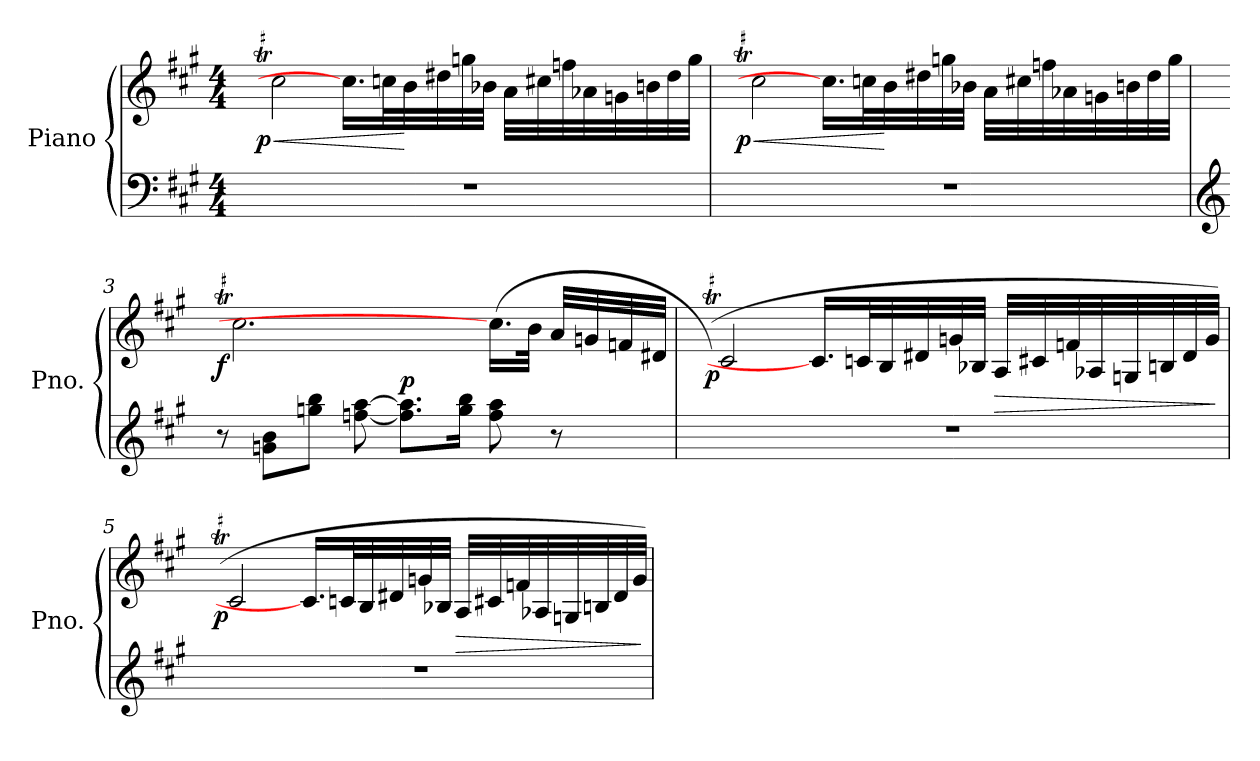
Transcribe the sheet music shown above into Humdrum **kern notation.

**kern	**kern	**dynam
*part1	*part1	*part1
*staff2	*staff1	*staff1/2
*I"Piano	*	*
*I'Pno.	*	*
*clefF4	*clefG2	*
*k[f#c#g#]	*k[f#c#g#]	*
*M4/4	*M4/4	*
*MM70	*MM70	*
=1	=1	=1
!	!LO:TR:acc=#	!LO:HP:b
*	*^	*
!	!	!	!LO:DY:n=1:b
1r	[2cc#X;<T\yy	2cc#\	< p
.	16.cc#\LL]	2ryy	.
.	32ccnTTT\L	.	.
.	32b\	.	[
.	32dd#X\	.	.
.	32ggn\	.	.
.	32b-X\JJJ	.	.
.	32a\LLL	.	.
.	32cc#X\	.	.
.	32ffn\	.	.
.	32a-X\	.	.
.	32gn\	.	.
.	32bn\	.	.
.	32dd#\	.	.
.	32gg\JJJ	.	.
=2	=2	=2	=2
!	!LO:TR:acc=#	!	!LO:HP:b
!	!	!	!LO:DY:n=1:b
1r	[2cc#X;<T\yy	2cc#\	< p
.	16.cc#\LL]	2ryy	.
.	32ccnTTT\L	.	.
.	32b\	.	[
.	32dd#X\	.	.
.	32ggn\	.	.
.	32b-X\JJJ	.	.
.	32a\LLL	.	.
.	32cc#X\	.	.
.	32ffn\	.	.
.	32a-X\	.	.
.	32gn\	.	.
.	32bn\	.	.
.	32dd#\	.	.
.	32gg\JJJ	.	.
!!LO:LB:g=z	!!
=3	=3	=3	=3
*clefG2	*	*	*
!	!LO:TR:acc=#	!	!LO:DY:b
8r	[2.cc#XT\yy	2.cc#\	f
8gn\ 8b\L	.	.	.
8ggn\ 8bb\J	.	.	.
[8ffn\ [8aa\	.	.	.
!	!	!	!LO:DY:a=2
8.ff\] 8.aa\]L	.	.	p
16gg\ 16bb\Jk	.	.	.
8ff\ 8aa\	(<16.cc#\LL]	4ryy	.
.	32bTTT\JJk	.	.
8r	32a/LLL	.	.
.	32gn/	.	.
.	32fn/	.	.
.	32d#X/JJJ	.	.
=4	=4	=4	=4
!	!LO:TR:acc=#	!	!LO:DY:b
1r	(<[2c#X;<T/yy)	2c#/	p
.	16.c#/LL]	2ryy	.
.	32cnTTT/L	.	.
.	32B/	.	.
.	32d#X/	.	.
.	32gn/	.	.
.	32B-X/JJJ	.	.
!	!	!	!LO:HP:b
.	32A/LLL	.	>
.	32c#X/	.	.
.	32fn/	.	.
.	32A-X/	.	.
.	32Gn/	.	.
.	32Bn/	.	.
.	32d#/	.	.
.	32g/JJJ)	.	.
*	*v	*v	*
.	.	]
!!LO:LB:g=z
=5	=5	=5
!	!LO:TR:acc=#	!LO:DY:b
*	*^	*
1r	(<[2c#X;<T/yy	2c#/	p
.	16.c#/LL]	2ryy	.
.	32cnTTT/L	.	.
.	32B/	.	.
.	32d#X/	.	.
.	32gn/	.	.
.	32B-X/JJJ	.	.
!	!	!	!LO:HP:b
.	32A/LLL	.	>
.	32c#X/	.	.
.	32fn/	.	.
.	32A-X/	.	.
.	32Gn/	.	.
.	32Bn/	.	.
.	32d#/	.	.
.	32g/JJJ)	.	.
*	*v	*v	*
.	.	]
=	=	=
*-	*-	*-
